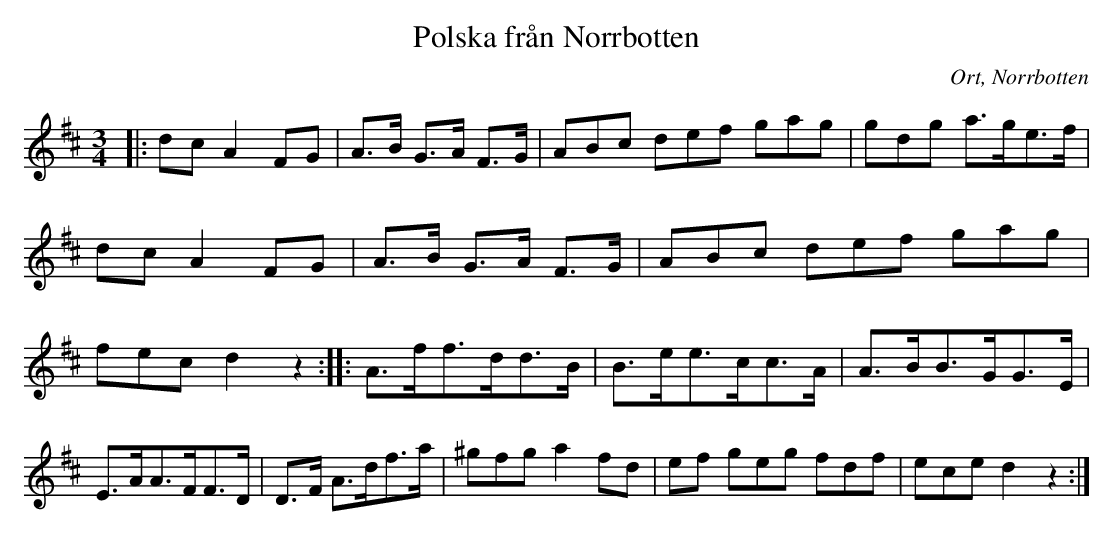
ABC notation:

X:1
T:Polska från Norrbotten
O:Ort, Norrbotten
M:3/4
L:1/16
K:D
|: d2c2 A4 F2G2 | A3B G3A F3G | 3A2B2c2 3d2e2f2 3g2a2g2 | 3g2d2g2 a3ge3f |
d2c2 A4 F2G2 | A3B G3A F3G | 3A2B2c2 3 d2e2f2 3g2a2g2 | 3f2e2c2 d4 z4:|: A3ff3dd3B | B3ee3cc3A | A3BB3GG3E | E3AA3FF3D | D3F A3df3a | 3^g2f2g2 a4 f2d2 | e2f2 3g2e2g2 3f2d2f2 | 3e2c2e2 d4 z4 :|
